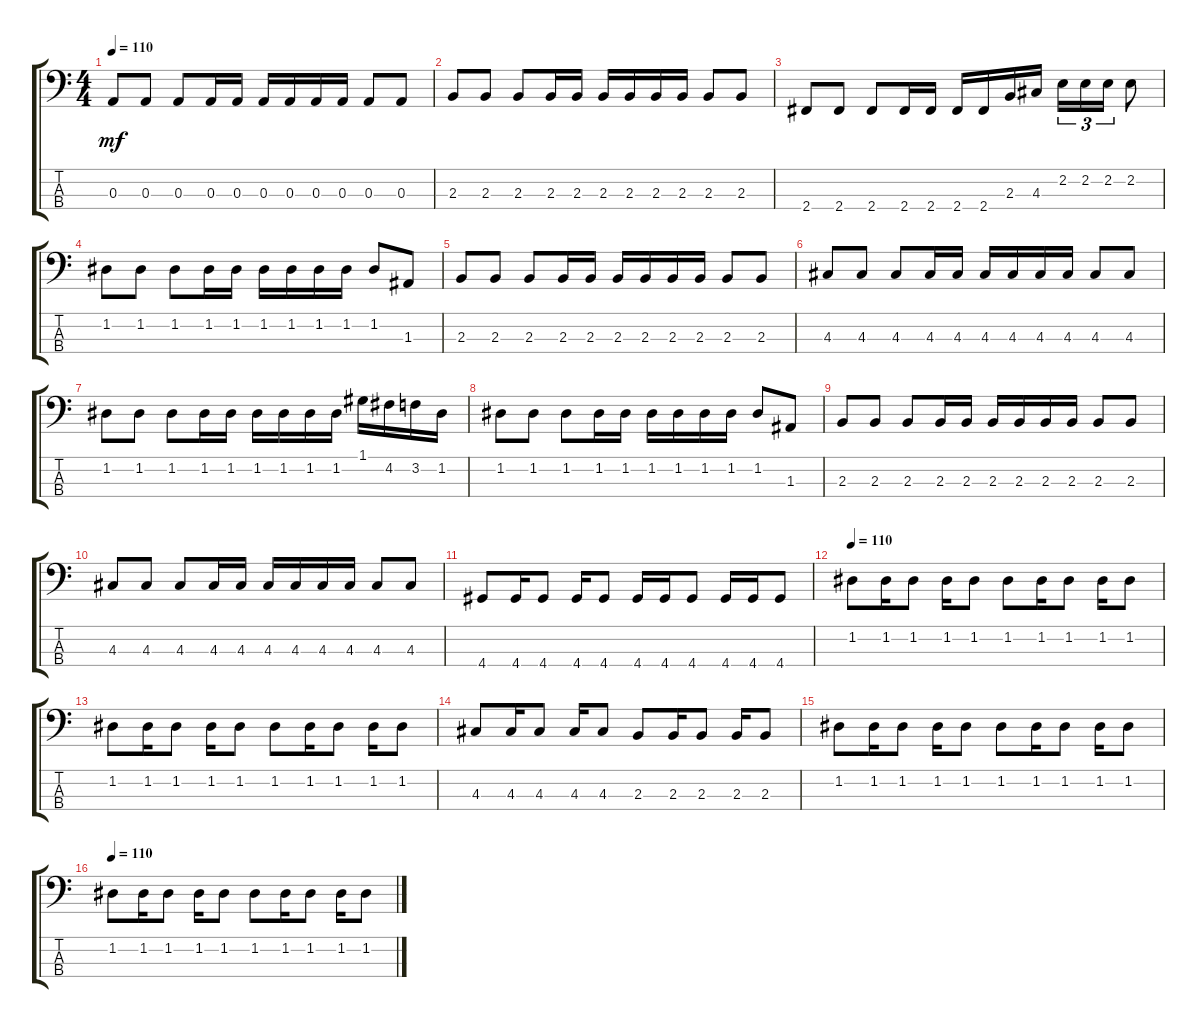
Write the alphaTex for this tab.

\track "" {instrument electricbassfinger}
\staff {score tabs}
\tuning (G2 D2 A1 E1) {hide}
\ts (4 4)
\tempo 110
\clef f4
\ks c
0.3.8{dy mf} 0.3.8 0.3.8 0.3.16 0.3.16 0.3.16 0.3.16 0.3.16 0.3.16 0.3.8 0.3.8 |
2.3.8 2.3.8 2.3.8 2.3.16 2.3.16 2.3.16 2.3.16 2.3.16 2.3.16 2.3.8 2.3.8 |
2.4.8 2.4.8 2.4.8 2.4.16 2.4.16 2.4.16 2.4.16 2.3.16 4.3.16 2.2.16{tu (3 2)} 2.2.16{tu (3 2)} 2.2.16{tu (3 2)} 2.2.8 |
1.2.8 1.2.8 1.2.8 1.2.16 1.2.16 1.2.16 1.2.16 1.2.16 1.2.16 1.2.8 1.3.8 |
2.3.8 2.3.8 2.3.8 2.3.16 2.3.16 2.3.16 2.3.16 2.3.16 2.3.16 2.3.8 2.3.8 |
4.3.8 4.3.8 4.3.8 4.3.16 4.3.16 4.3.16 4.3.16 4.3.16 4.3.16 4.3.8 4.3.8 |
1.2.8 1.2.8 1.2.8 1.2.16 1.2.16 1.2.16 1.2.16 1.2.16 1.2.16 1.1.16 4.2.16 3.2.16 1.2.16 |
1.2.8 1.2.8 1.2.8 1.2.16 1.2.16 1.2.16 1.2.16 1.2.16 1.2.16 1.2.8 1.3.8 |
2.3.8 2.3.8 2.3.8 2.3.16 2.3.16 2.3.16 2.3.16 2.3.16 2.3.16 2.3.8 2.3.8 |
4.3.8 4.3.8 4.3.8 4.3.16 4.3.16 4.3.16 4.3.16 4.3.16 4.3.16 4.3.8 4.3.8 |
4.4.8 4.4.16 4.4.8 4.4.16 4.4.8 4.4.16 4.4.16 4.4.8 4.4.16 4.4.16 4.4.8 |
\tempo 110
1.2.8 1.2.16 1.2.8 1.2.16 1.2.8 1.2.8 1.2.16 1.2.8 1.2.16 1.2.8 |
1.2.8 1.2.16 1.2.8 1.2.16 1.2.8 1.2.8 1.2.16 1.2.8 1.2.16 1.2.8 |
4.3.8 4.3.16 4.3.8 4.3.16 4.3.8 2.3.8 2.3.16 2.3.8 2.3.16 2.3.8 |
1.2.8 1.2.16 1.2.8 1.2.16 1.2.8 1.2.8 1.2.16 1.2.8 1.2.16 1.2.8 |
\tempo 110
1.2.8 1.2.16 1.2.8 1.2.16 1.2.8 1.2.8 1.2.16 1.2.8 1.2.16 1.2.8
